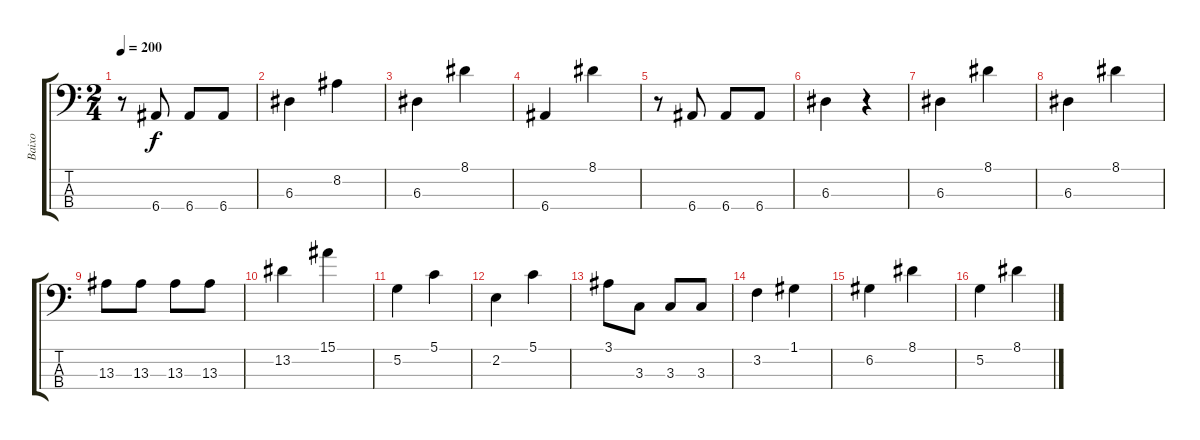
\track ("Baixo" "Baixo") {instrument electricbassfinger}
\staff {score tabs}
\tuning (G2 D2 A1 E1) {hide}
\ts (2 4)
\tempo 200
\clef f4
\ks c
r.8{dy f} 6.4.8 6.4.8 6.4.8 |
6.3.4 8.2.4 |
6.3.4 8.1.4 |
6.4.4 8.1.4 |
r.8 6.4.8 6.4.8 6.4.8 |
6.3.4 r.4 |
6.3.4 8.1.4 |
6.3.4 8.1.4 |
13.3.8 13.3.8 13.3.8 13.3.8 |
13.2.4 15.1.4 |
5.2.4 5.1.4 |
2.2.4 5.1.4 |
3.1.8 3.3.8 3.3.8 3.3.8 |
3.2.4 1.1.4 |
6.2.4 8.1.4 |
5.2.4 8.1.4
